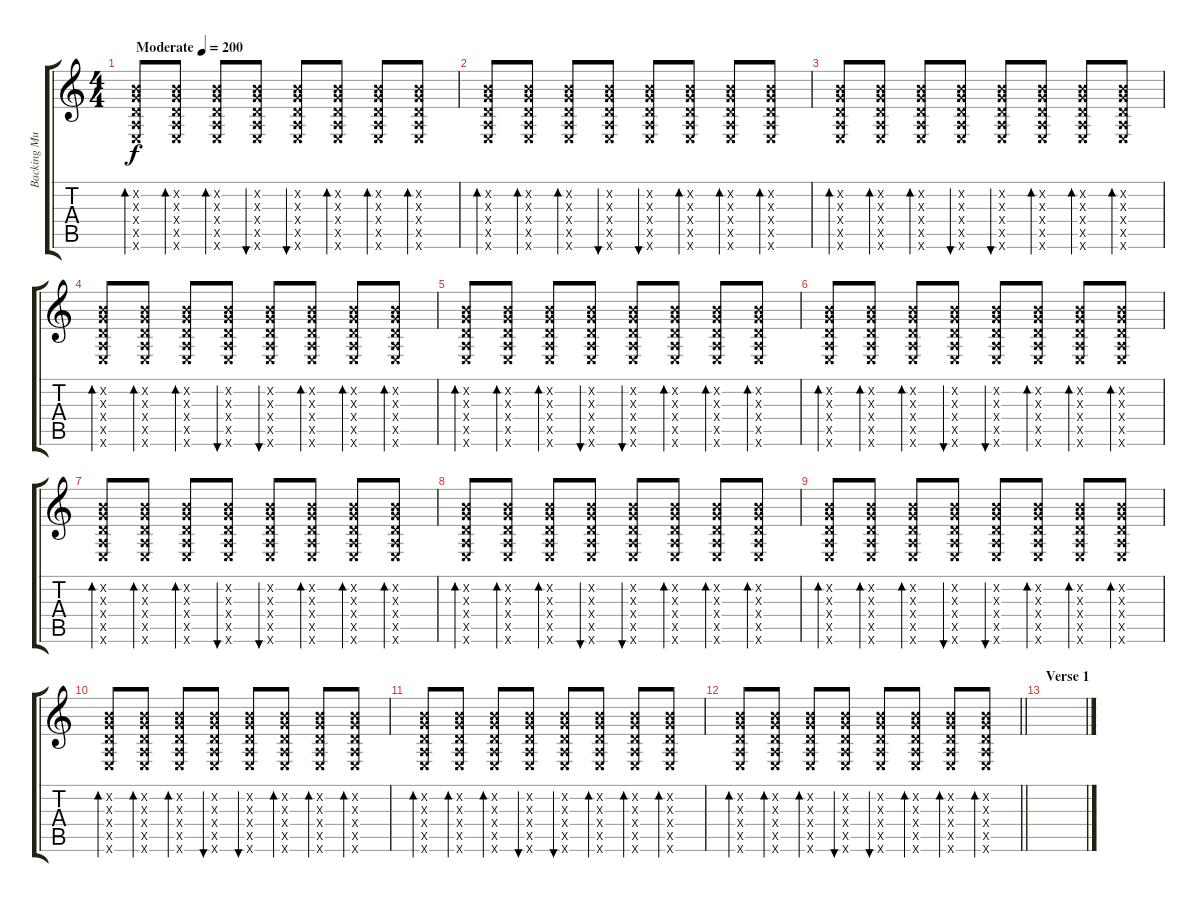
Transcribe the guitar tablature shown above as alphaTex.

\track ("Backing Mutes" "Backing Mu") {instrument acousticguitarsteel}
\staff {score tabs}
\tuning (E4 B3 G3 D3 A2 E2) {hide}
\ts (4 4)
\tempo (200 "Moderate")
\clef g2
\ks c
(0.2{x} 0.3{x} 0.4{x} 0.5{x} 0.6{x}).8{bd 30 dy f instrument acousticguitarsteel} (0.2{x} 0.3{x} 0.4{x} 0.5{x} 0.6{x}).8{bd 30} (0.2{x} 0.3{x} 0.4{x} 0.5{x} 0.6{x}).8{bd 30} (0.2{x} 0.3{x} 0.4{x} 0.5{x} 0.6{x}).8{bu 30} (0.2{x} 0.3{x} 0.4{x} 0.5{x} 0.6{x}).8{bu 30} (0.2{x} 0.3{x} 0.4{x} 0.5{x} 0.6{x}).8{bd 30} (0.2{x} 0.3{x} 0.4{x} 0.5{x} 0.6{x}).8{bd 30} (0.2{x} 0.3{x} 0.4{x} 0.5{x} 0.6{x}).8{bd 30} |
(0.2{x} 0.3{x} 0.4{x} 0.5{x} 0.6{x}).8{bd 30} (0.2{x} 0.3{x} 0.4{x} 0.5{x} 0.6{x}).8{bd 30} (0.2{x} 0.3{x} 0.4{x} 0.5{x} 0.6{x}).8{bd 30} (0.2{x} 0.3{x} 0.4{x} 0.5{x} 0.6{x}).8{bu 30} (0.2{x} 0.3{x} 0.4{x} 0.5{x} 0.6{x}).8{bu 30} (0.2{x} 0.3{x} 0.4{x} 0.5{x} 0.6{x}).8{bd 30} (0.2{x} 0.3{x} 0.4{x} 0.5{x} 0.6{x}).8{bd 30} (0.2{x} 0.3{x} 0.4{x} 0.5{x} 0.6{x}).8{bd 30} |
(0.2{x} 0.3{x} 0.4{x} 0.5{x} 0.6{x}).8{bd 30} (0.2{x} 0.3{x} 0.4{x} 0.5{x} 0.6{x}).8{bd 30} (0.2{x} 0.3{x} 0.4{x} 0.5{x} 0.6{x}).8{bd 30} (0.2{x} 0.3{x} 0.4{x} 0.5{x} 0.6{x}).8{bu 30} (0.2{x} 0.3{x} 0.4{x} 0.5{x} 0.6{x}).8{bu 30} (0.2{x} 0.3{x} 0.4{x} 0.5{x} 0.6{x}).8{bd 30} (0.2{x} 0.3{x} 0.4{x} 0.5{x} 0.6{x}).8{bd 30} (0.2{x} 0.3{x} 0.4{x} 0.5{x} 0.6{x}).8{bd 30} |
(0.2{x} 0.3{x} 0.4{x} 0.5{x} 0.6{x}).8{bd 30} (0.2{x} 0.3{x} 0.4{x} 0.5{x} 0.6{x}).8{bd 30} (0.2{x} 0.3{x} 0.4{x} 0.5{x} 0.6{x}).8{bd 30} (0.2{x} 0.3{x} 0.4{x} 0.5{x} 0.6{x}).8{bu 30} (0.2{x} 0.3{x} 0.4{x} 0.5{x} 0.6{x}).8{bu 30} (0.2{x} 0.3{x} 0.4{x} 0.5{x} 0.6{x}).8{bd 30} (0.2{x} 0.3{x} 0.4{x} 0.5{x} 0.6{x}).8{bd 30} (0.2{x} 0.3{x} 0.4{x} 0.5{x} 0.6{x}).8{bd 30} |
(0.2{x} 0.3{x} 0.4{x} 0.5{x} 0.6{x}).8{bd 30} (0.2{x} 0.3{x} 0.4{x} 0.5{x} 0.6{x}).8{bd 30} (0.2{x} 0.3{x} 0.4{x} 0.5{x} 0.6{x}).8{bd 30} (0.2{x} 0.3{x} 0.4{x} 0.5{x} 0.6{x}).8{bu 30} (0.2{x} 0.3{x} 0.4{x} 0.5{x} 0.6{x}).8{bu 30} (0.2{x} 0.3{x} 0.4{x} 0.5{x} 0.6{x}).8{bd 30} (0.2{x} 0.3{x} 0.4{x} 0.5{x} 0.6{x}).8{bd 30} (0.2{x} 0.3{x} 0.4{x} 0.5{x} 0.6{x}).8{bd 30} |
(0.2{x} 0.3{x} 0.4{x} 0.5{x} 0.6{x}).8{bd 30} (0.2{x} 0.3{x} 0.4{x} 0.5{x} 0.6{x}).8{bd 30} (0.2{x} 0.3{x} 0.4{x} 0.5{x} 0.6{x}).8{bd 30} (0.2{x} 0.3{x} 0.4{x} 0.5{x} 0.6{x}).8{bu 30} (0.2{x} 0.3{x} 0.4{x} 0.5{x} 0.6{x}).8{bu 30} (0.2{x} 0.3{x} 0.4{x} 0.5{x} 0.6{x}).8{bd 30} (0.2{x} 0.3{x} 0.4{x} 0.5{x} 0.6{x}).8{bd 30} (0.2{x} 0.3{x} 0.4{x} 0.5{x} 0.6{x}).8{bd 30} |
(0.2{x} 0.3{x} 0.4{x} 0.5{x} 0.6{x}).8{bd 30} (0.2{x} 0.3{x} 0.4{x} 0.5{x} 0.6{x}).8{bd 30} (0.2{x} 0.3{x} 0.4{x} 0.5{x} 0.6{x}).8{bd 30} (0.2{x} 0.3{x} 0.4{x} 0.5{x} 0.6{x}).8{bu 30} (0.2{x} 0.3{x} 0.4{x} 0.5{x} 0.6{x}).8{bu 30} (0.2{x} 0.3{x} 0.4{x} 0.5{x} 0.6{x}).8{bd 30} (0.2{x} 0.3{x} 0.4{x} 0.5{x} 0.6{x}).8{bd 30} (0.2{x} 0.3{x} 0.4{x} 0.5{x} 0.6{x}).8{bd 30} |
(0.2{x} 0.3{x} 0.4{x} 0.5{x} 0.6{x}).8{bd 30} (0.2{x} 0.3{x} 0.4{x} 0.5{x} 0.6{x}).8{bd 30} (0.2{x} 0.3{x} 0.4{x} 0.5{x} 0.6{x}).8{bd 30} (0.2{x} 0.3{x} 0.4{x} 0.5{x} 0.6{x}).8{bu 30} (0.2{x} 0.3{x} 0.4{x} 0.5{x} 0.6{x}).8{bu 30} (0.2{x} 0.3{x} 0.4{x} 0.5{x} 0.6{x}).8{bd 30} (0.2{x} 0.3{x} 0.4{x} 0.5{x} 0.6{x}).8{bd 30} (0.2{x} 0.3{x} 0.4{x} 0.5{x} 0.6{x}).8{bd 30} |
(0.2{x} 0.3{x} 0.4{x} 0.5{x} 0.6{x}).8{bd 30} (0.2{x} 0.3{x} 0.4{x} 0.5{x} 0.6{x}).8{bd 30} (0.2{x} 0.3{x} 0.4{x} 0.5{x} 0.6{x}).8{bd 30} (0.2{x} 0.3{x} 0.4{x} 0.5{x} 0.6{x}).8{bu 30} (0.2{x} 0.3{x} 0.4{x} 0.5{x} 0.6{x}).8{bu 30} (0.2{x} 0.3{x} 0.4{x} 0.5{x} 0.6{x}).8{bd 30} (0.2{x} 0.3{x} 0.4{x} 0.5{x} 0.6{x}).8{bd 30} (0.2{x} 0.3{x} 0.4{x} 0.5{x} 0.6{x}).8{bd 30} |
(0.2{x} 0.3{x} 0.4{x} 0.5{x} 0.6{x}).8{bd 30} (0.2{x} 0.3{x} 0.4{x} 0.5{x} 0.6{x}).8{bd 30} (0.2{x} 0.3{x} 0.4{x} 0.5{x} 0.6{x}).8{bd 30} (0.2{x} 0.3{x} 0.4{x} 0.5{x} 0.6{x}).8{bu 30} (0.2{x} 0.3{x} 0.4{x} 0.5{x} 0.6{x}).8{bu 30} (0.2{x} 0.3{x} 0.4{x} 0.5{x} 0.6{x}).8{bd 30} (0.2{x} 0.3{x} 0.4{x} 0.5{x} 0.6{x}).8{bd 30} (0.2{x} 0.3{x} 0.4{x} 0.5{x} 0.6{x}).8{bd 30} |
(0.2{x} 0.3{x} 0.4{x} 0.5{x} 0.6{x}).8{bd 30} (0.2{x} 0.3{x} 0.4{x} 0.5{x} 0.6{x}).8{bd 30} (0.2{x} 0.3{x} 0.4{x} 0.5{x} 0.6{x}).8{bd 30} (0.2{x} 0.3{x} 0.4{x} 0.5{x} 0.6{x}).8{bu 30} (0.2{x} 0.3{x} 0.4{x} 0.5{x} 0.6{x}).8{bu 30} (0.2{x} 0.3{x} 0.4{x} 0.5{x} 0.6{x}).8{bd 30} (0.2{x} 0.3{x} 0.4{x} 0.5{x} 0.6{x}).8{bd 30} (0.2{x} 0.3{x} 0.4{x} 0.5{x} 0.6{x}).8{bd 30} |
\barLineRight lightlight
(0.2{x} 0.3{x} 0.4{x} 0.5{x} 0.6{x}).8{bd 30} (0.2{x} 0.3{x} 0.4{x} 0.5{x} 0.6{x}).8{bd 30} (0.2{x} 0.3{x} 0.4{x} 0.5{x} 0.6{x}).8{bd 30} (0.2{x} 0.3{x} 0.4{x} 0.5{x} 0.6{x}).8{bu 30} (0.2{x} 0.3{x} 0.4{x} 0.5{x} 0.6{x}).8{bu 30} (0.2{x} 0.3{x} 0.4{x} 0.5{x} 0.6{x}).8{bd 30} (0.2{x} 0.3{x} 0.4{x} 0.5{x} 0.6{x}).8{bd 30} (0.2{x} 0.3{x} 0.4{x} 0.5{x} 0.6{x}).8{bd 30} |
\section ("" "Verse 1")
